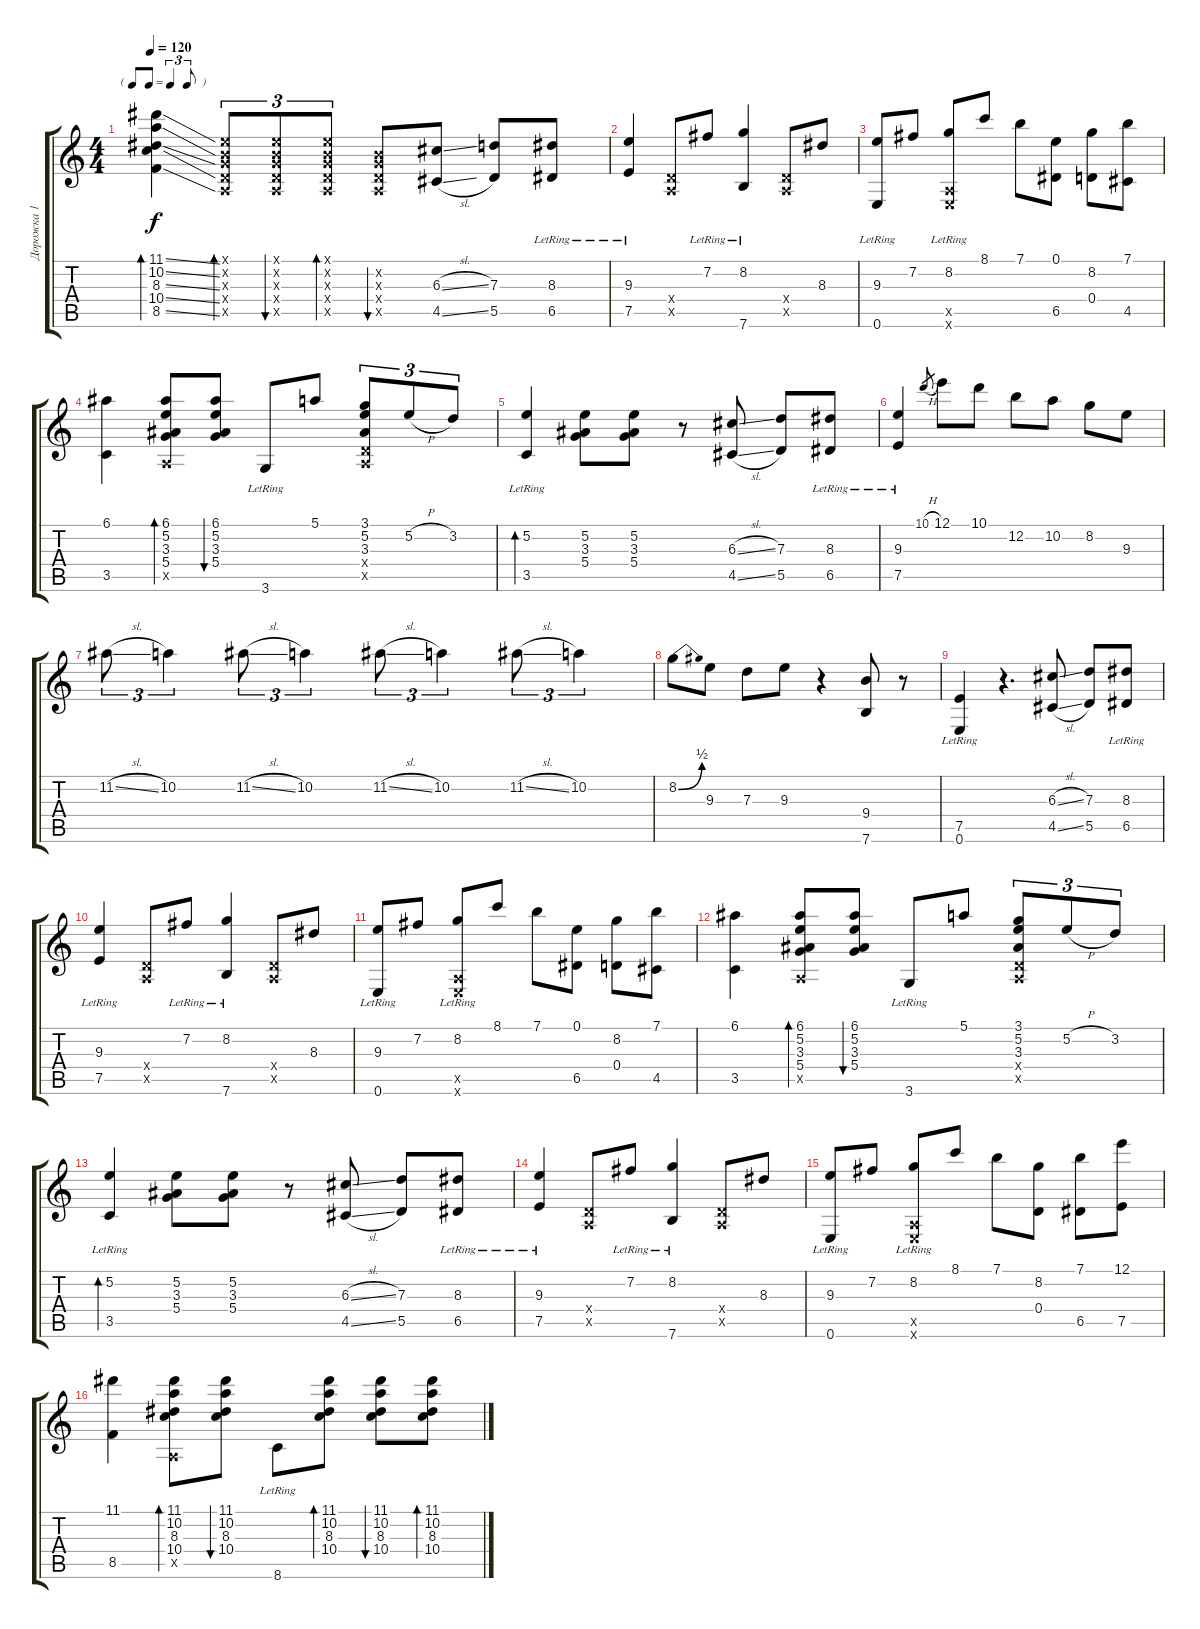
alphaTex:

\track ("Дорожка 1" "Дорожка 1") {instrument acousticguitarsteel}
\staff {score tabs}
\tuning (E4 B3 G3 D3 A2 E2) {hide}
\ts (4 4)
\tf triplet8th
\tempo 120
\clef g2
\ks c
(11.1{ss} 10.2{ss} 8.3{ss} 10.4{ss} 8.5{ss}).4{bd 60 dy f} (0.1{x} 0.2{x} 0.3{x} 0.4{x} 0.5{x}).8{tu (3 2) bd 60} (0.1{x} 0.2{x} 0.3{x} 0.4{x} 0.5{x}).8{tu (3 2) bu 60} (0.1{x} 0.2{x} 0.3{x} 0.4{x} 0.5{x}).8{tu (3 2) bd 60} (0.2{x} 0.3{x} 0.4{x} 0.5{x}).8{bu 60} (6.3{sl} 4.5{sl}).8 (7.3 5.5).8 (8.3 6.5{lr}).8 |
(9.3{lr} 7.5{lr}).4 (0.4{x} 0.5{x}).8 7.2{lr}.8 (8.2 7.6{lr}).4 (0.4{x} 0.5{x}).8 8.3.8 |
(9.3 0.6{lr}).8 7.2.8 (8.2{lr} 0.5{x} 0.6{x}).8 8.1.8 7.1.8 (0.1 6.5).8 (8.2 0.4).8 (7.1 4.5).8 |
(6.1 3.5).4 (6.1 5.2 3.3 5.4 0.5{x}).8{bd 60} (6.1 5.2 3.3 5.4).8{bu 60} 3.6{lr}.8 5.1.8 (3.1 5.2 3.3 0.4{x} 0.5{x}).8{tu (3 2)} 5.2{h}.8{tu (3 2)} 3.2.8{tu (3 2)} |
(5.2 3.5{lr}).4{bd 60} (5.2 3.3 5.4).8 (5.2 3.3 5.4).8 r.8 (6.3{sl} 4.5{sl}).8 (7.3 5.5).8 (8.3 6.5{lr}).8 |
(9.3{lr} 7.5{lr}).4 10.1{h}.8{gr} 12.1.8 10.1.8 12.2.8 10.2.8 8.2.8 9.3.8 |
11.2{sl}.8{tu (3 2)} 10.2.4{tu (3 2)} 11.2{sl}.8{tu (3 2)} 10.2.4{tu (3 2)} 11.2{sl}.8{tu (3 2)} 10.2.4{tu (3 2)} 11.2{sl}.8{tu (3 2)} 10.2.4{tu (3 2)} |
8.2{be (bend 0 0 60 2)}.8 9.3.8 7.3.8 9.3.8 r.4 (9.4 7.6).8 r.8 |
(7.5{lr} 0.6).4 r.4{d} (6.3{sl} 4.5{sl}).8 (7.3 5.5).8 (8.3 6.5{lr}).8 |
(9.3{lr} 7.5{lr}).4 (0.4{x} 0.5{x}).8 7.2{lr}.8 (8.2 7.6{lr}).4 (0.4{x} 0.5{x}).8 8.3.8 |
(9.3 0.6{lr}).8 7.2.8 (8.2{lr} 0.5{x} 0.6{x}).8 8.1.8 7.1.8 (0.1 6.5).8 (8.2 0.4).8 (7.1 4.5).8 |
(6.1 3.5).4 (6.1 5.2 3.3 5.4 0.5{x}).8{bd 60} (6.1 5.2 3.3 5.4).8{bu 60} 3.6{lr}.8 5.1.8 (3.1 5.2 3.3 0.4{x} 0.5{x}).8{tu (3 2)} 5.2{h}.8{tu (3 2)} 3.2.8{tu (3 2)} |
(5.2 3.5{lr}).4{bd 60} (5.2 3.3 5.4).8 (5.2 3.3 5.4).8 r.8 (6.3{sl} 4.5{sl}).8 (7.3 5.5).8 (8.3 6.5{lr}).8 |
(9.3{lr} 7.5{lr}).4 (0.4{x} 0.5{x}).8 7.2{lr}.8 (8.2 7.6{lr}).4 (0.4{x} 0.5{x}).8 8.3.8 |
(9.3 0.6{lr}).8 7.2.8 (8.2{lr} 0.5{x} 0.6{x}).8 8.1.8 7.1.8 (8.2 0.4).8 (7.1 6.5).8 (12.1 7.5).8 |
(11.1 8.5).4 (11.1 10.2 8.3 10.4 0.5{x}).8{bd 60} (11.1 10.2 8.3 10.4).8{bu 60} 8.6{lr}.8 (11.1 10.2 8.3 10.4).8{bd 60} (11.1 10.2 8.3 10.4).8{bu 60} (11.1 10.2 8.3 10.4).8{bd 60}
